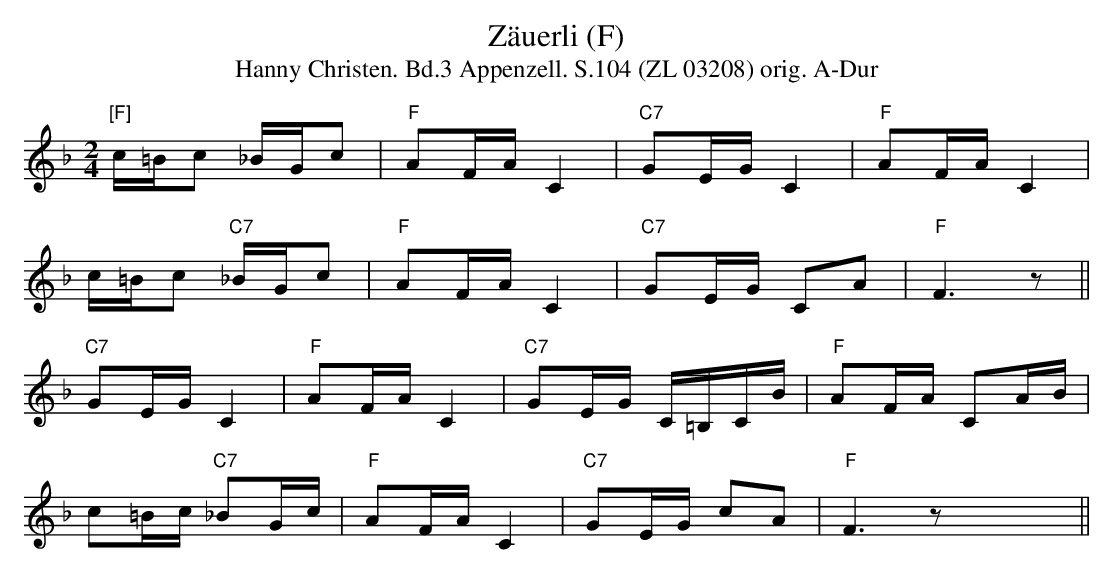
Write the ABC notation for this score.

X:1
T:Zäuerli (F)
T:Hanny Christen. Bd.3 Appenzell. S.104 (ZL 03208) orig. A-Dur
M:2/4
L:1/8
K:Fmaj
"[F]"c/2=B/2c _B/2G/2c | "F"AF/2A/2 C2 | "C7"GE/2G/2 C2 | "F"AF/2A/2 C2 |
c/2=B/2c "C7"_B/2G/2c | "F"AF/2A/2 C2 | "C7"GE/2G/2 CA | "F"F3 z ||
"C7"GE/2G/2 C2 | "F"AF/2A/2 C2 | "C7"GE/2G/2 C/2=B,/2C/2B/2 | "F"AF/2A/2 CA/2B/2 |
c=B/2c/2 "C7"_BG/2c/2 | "F"AF/2A/2 C2 | "C7"GE/2G/2 cA | "F"F3 z X||
